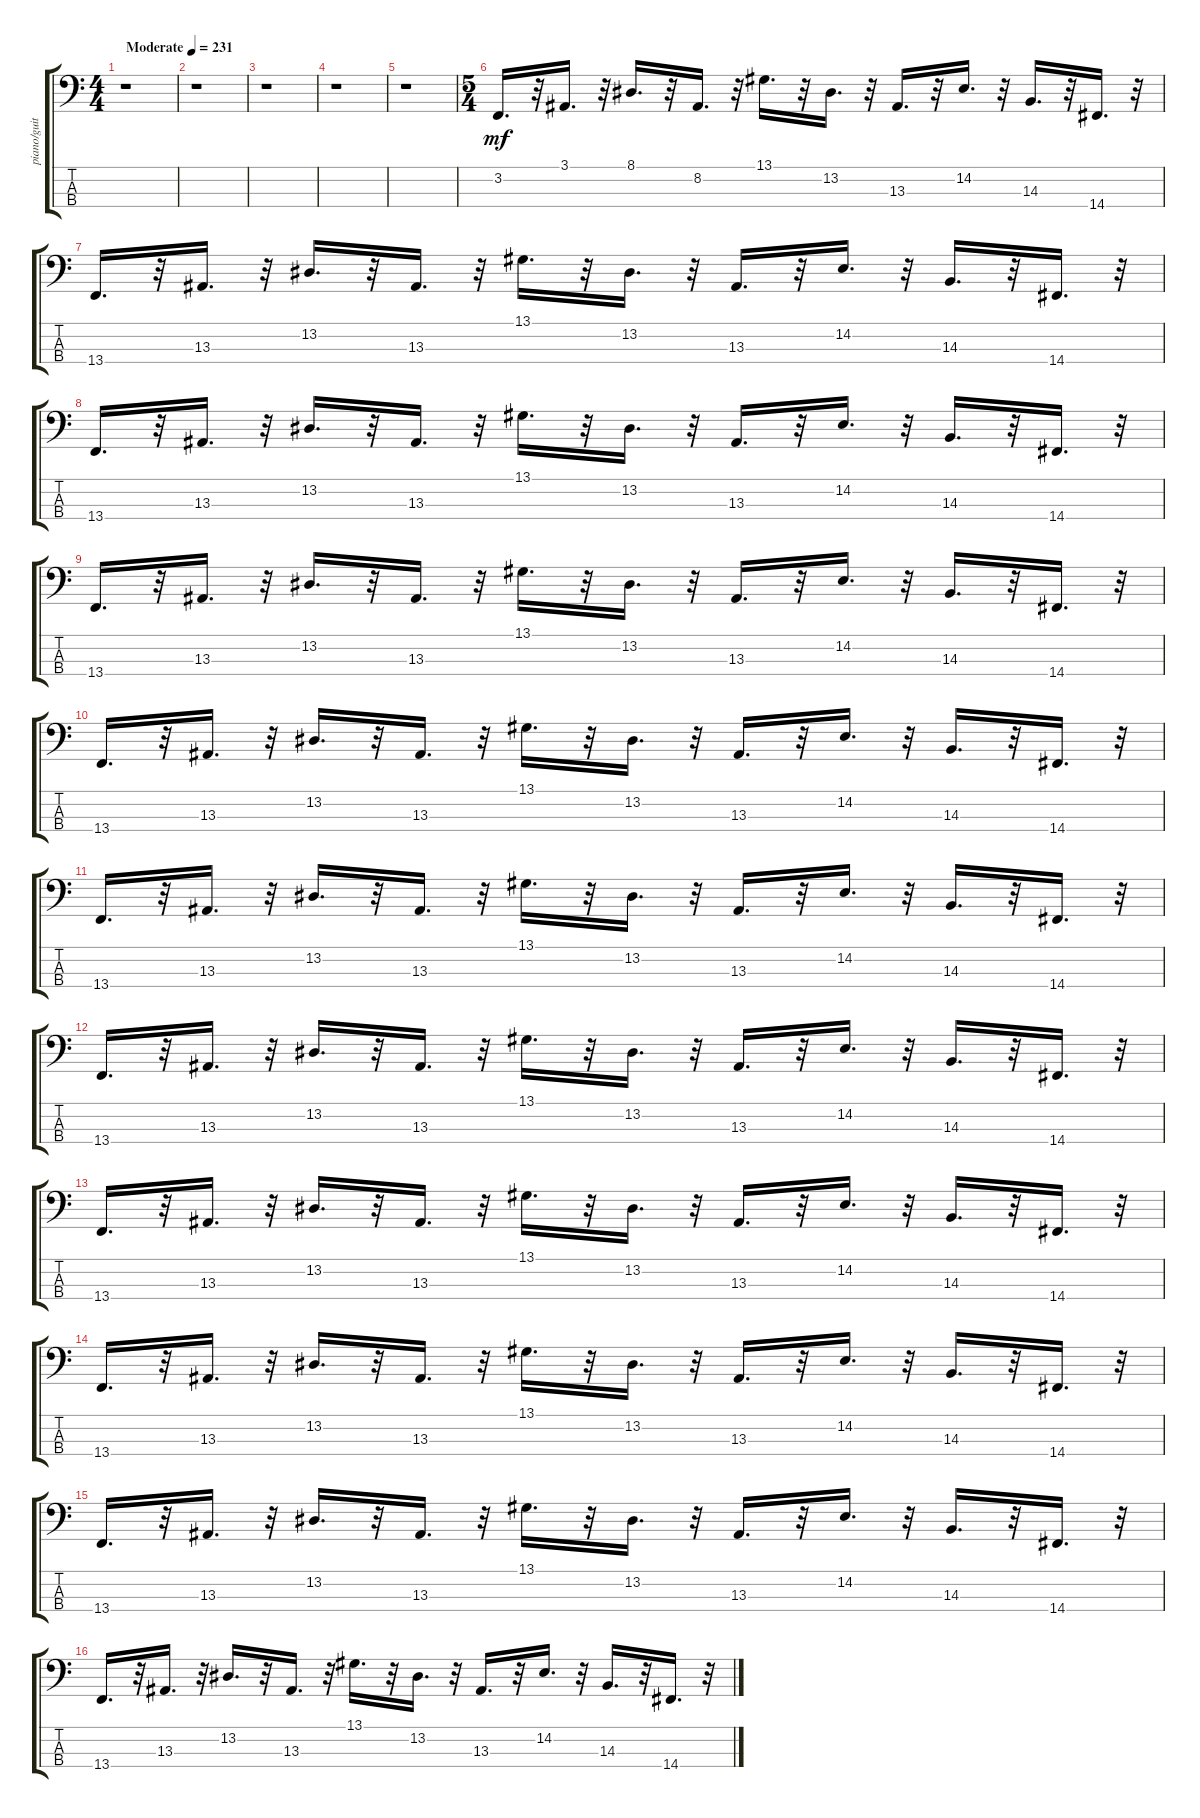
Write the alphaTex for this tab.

\track ("piano/guit/bass/syn " "piano/guit") {instrument brightacousticpiano}
\staff {score tabs}
\tuning (G2 D2 A1 E1) {hide}
\ts (4 4)
\tempo (231 "Moderate")
\clef f4
\ks c
r.1{dy mf instrument brightacousticpiano} |
r.1 |
r.1 |
r.1 |
r.1 |
\ts (5 4)
3.2.16{d} r.32 3.1.16{d} r.32 8.1.16{d} r.32 8.2.16{d} r.32 13.1.16{d} r.32 13.2.16{d} r.32 13.3.16{d} r.32 14.2.16{d} r.32 14.3.16{d} r.32 14.4.16{d} r.32 |
13.4.16{d} r.32 13.3.16{d} r.32 13.2.16{d} r.32 13.3.16{d} r.32 13.1.16{d} r.32 13.2.16{d} r.32 13.3.16{d} r.32 14.2.16{d} r.32 14.3.16{d} r.32 14.4.16{d} r.32 |
13.4.16{d} r.32 13.3.16{d} r.32 13.2.16{d} r.32 13.3.16{d} r.32 13.1.16{d} r.32 13.2.16{d} r.32 13.3.16{d} r.32 14.2.16{d} r.32 14.3.16{d} r.32 14.4.16{d} r.32 |
13.4.16{d} r.32 13.3.16{d} r.32 13.2.16{d} r.32 13.3.16{d} r.32 13.1.16{d} r.32 13.2.16{d} r.32 13.3.16{d} r.32 14.2.16{d} r.32 14.3.16{d} r.32 14.4.16{d} r.32 |
13.4.16{d} r.32 13.3.16{d} r.32 13.2.16{d} r.32 13.3.16{d} r.32 13.1.16{d} r.32 13.2.16{d} r.32 13.3.16{d} r.32 14.2.16{d} r.32 14.3.16{d} r.32 14.4.16{d} r.32 |
13.4.16{d} r.32 13.3.16{d} r.32 13.2.16{d} r.32 13.3.16{d} r.32 13.1.16{d} r.32 13.2.16{d} r.32 13.3.16{d} r.32 14.2.16{d} r.32 14.3.16{d} r.32 14.4.16{d} r.32 |
13.4.16{d} r.32 13.3.16{d} r.32 13.2.16{d} r.32 13.3.16{d} r.32 13.1.16{d} r.32 13.2.16{d} r.32 13.3.16{d} r.32 14.2.16{d} r.32 14.3.16{d} r.32 14.4.16{d} r.32 |
13.4.16{d} r.32 13.3.16{d} r.32 13.2.16{d} r.32 13.3.16{d} r.32 13.1.16{d} r.32 13.2.16{d} r.32 13.3.16{d} r.32 14.2.16{d} r.32 14.3.16{d} r.32 14.4.16{d} r.32 |
13.4.16{d} r.32 13.3.16{d} r.32 13.2.16{d} r.32 13.3.16{d} r.32 13.1.16{d} r.32 13.2.16{d} r.32 13.3.16{d} r.32 14.2.16{d} r.32 14.3.16{d} r.32 14.4.16{d} r.32 |
13.4.16{d} r.32 13.3.16{d} r.32 13.2.16{d} r.32 13.3.16{d} r.32 13.1.16{d} r.32 13.2.16{d} r.32 13.3.16{d} r.32 14.2.16{d} r.32 14.3.16{d} r.32 14.4.16{d} r.32 |
13.4.16{d} r.32 13.3.16{d} r.32 13.2.16{d} r.32 13.3.16{d} r.32 13.1.16{d} r.32 13.2.16{d} r.32 13.3.16{d} r.32 14.2.16{d} r.32 14.3.16{d} r.32 14.4.16{d} r.32
